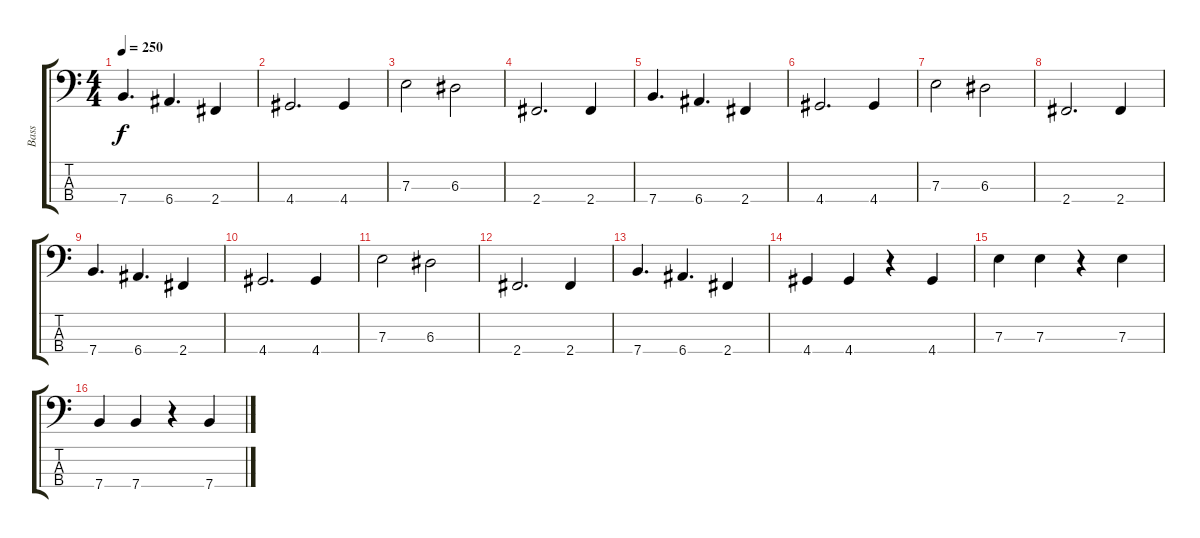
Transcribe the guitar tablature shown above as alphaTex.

\track ("Bass" "Bass") {instrument electricbassfinger}
\staff {score tabs}
\tuning (G2 D2 A1 E1) {hide}
\ts (4 4)
\tempo 250
\clef f4
\ks c
7.4.4{d dy f} 6.4.4{d} 2.4.4 |
4.4.2{d} 4.4.4 |
7.3.2 6.3.2 |
2.4.2{d} 2.4.4 |
7.4.4{d} 6.4.4{d} 2.4.4 |
4.4.2{d} 4.4.4 |
7.3.2 6.3.2 |
2.4.2{d} 2.4.4 |
7.4.4{d} 6.4.4{d} 2.4.4 |
4.4.2{d} 4.4.4 |
7.3.2 6.3.2 |
2.4.2{d} 2.4.4 |
7.4.4{d} 6.4.4{d} 2.4.4 |
4.4.4 4.4.4 r.4 4.4.4 |
7.3.4 7.3.4 r.4 7.3.4 |
7.4.4 7.4.4 r.4 7.4.4
